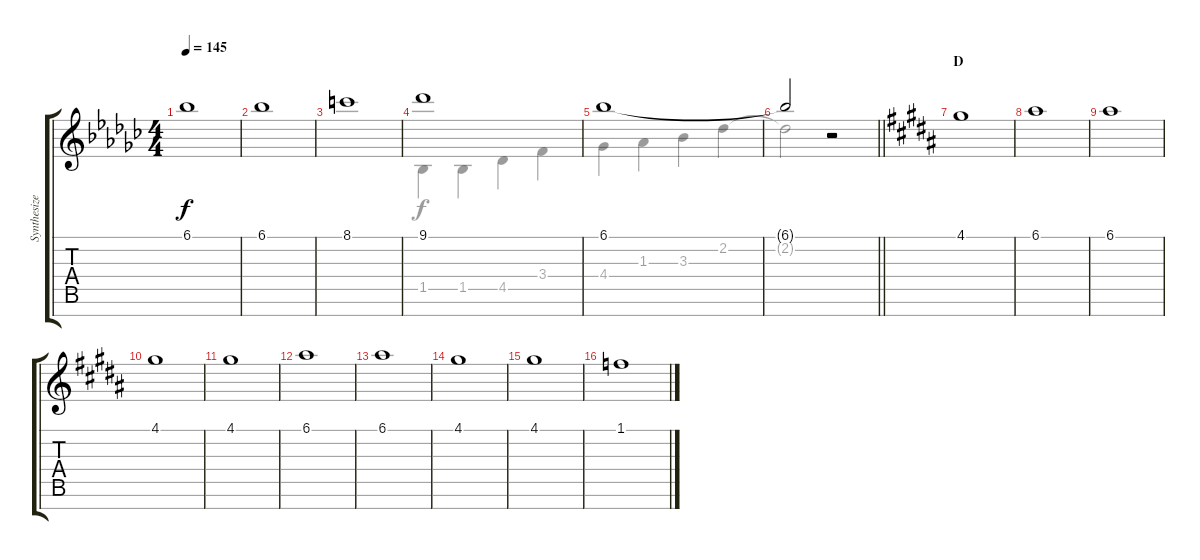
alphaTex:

\track ("Synthesizer III" "Synthesize") {instrument fx5brightness}
\staff {score tabs}
\tuning (E5 B4 G4 D4 A3 E3 B2) {hide}
\voice
\ts (4 4)
\tempo 145
\clef g2
\ks gb
6.1.1{dy f} |
6.1.1 |
8.1.1 |
9.1.1 |
6.1.1 |
\barLineRight lightlight
6.1{t}.2 r.2 |
\section ("" "D")
\ks b
4.1.1 |
6.1.1 |
6.1.1 |
4.1.1 |
4.1.1 |
6.1.1 |
6.1.1 |
4.1.1 |
4.1.1 |
1.1.1
\voice
\clef g2
\ottava regular
\simile none
\ks gb
|
|
|
1.5.4 1.5.4 4.5.4 3.4.4 |
4.4.4 1.3.4 3.3.4 2.2.4 |
\barLineRight lightlight
2.2{t}.2 r.2 |
\ks b
|
|
|
|
|
|
|
|
|
